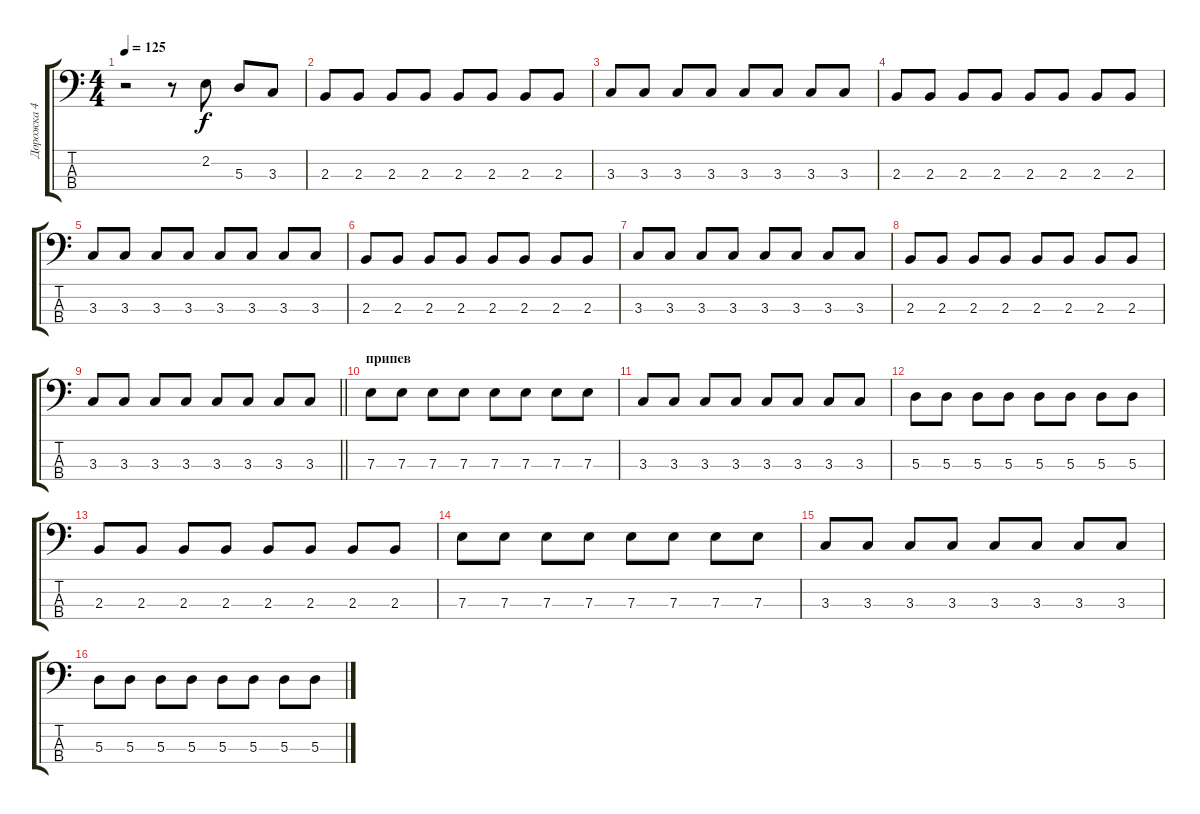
\track ("Дорожка 4" "Дорожка 4") {instrument electricbassfinger}
\staff {score tabs}
\tuning (G2 D2 A1 E1) {hide}
\ts (4 4)
\tempo 125
\clef f4
\ks c
r.2{dy f} r.8 2.2.8 5.3.8 3.3.8 |
2.3.8 2.3.8 2.3.8 2.3.8 2.3.8 2.3.8 2.3.8 2.3.8 |
3.3.8 3.3.8 3.3.8 3.3.8 3.3.8 3.3.8 3.3.8 3.3.8 |
2.3.8 2.3.8 2.3.8 2.3.8 2.3.8 2.3.8 2.3.8 2.3.8 |
3.3.8 3.3.8 3.3.8 3.3.8 3.3.8 3.3.8 3.3.8 3.3.8 |
2.3.8 2.3.8 2.3.8 2.3.8 2.3.8 2.3.8 2.3.8 2.3.8 |
3.3.8 3.3.8 3.3.8 3.3.8 3.3.8 3.3.8 3.3.8 3.3.8 |
2.3.8 2.3.8 2.3.8 2.3.8 2.3.8 2.3.8 2.3.8 2.3.8 |
\barLineRight lightlight
3.3.8 3.3.8 3.3.8 3.3.8 3.3.8 3.3.8 3.3.8 3.3.8 |
\section ("" "припев")
7.3.8 7.3.8 7.3.8 7.3.8 7.3.8 7.3.8 7.3.8 7.3.8 |
3.3.8 3.3.8 3.3.8 3.3.8 3.3.8 3.3.8 3.3.8 3.3.8 |
5.3.8 5.3.8 5.3.8 5.3.8 5.3.8 5.3.8 5.3.8 5.3.8 |
2.3.8 2.3.8 2.3.8 2.3.8 2.3.8 2.3.8 2.3.8 2.3.8 |
7.3.8 7.3.8 7.3.8 7.3.8 7.3.8 7.3.8 7.3.8 7.3.8 |
3.3.8 3.3.8 3.3.8 3.3.8 3.3.8 3.3.8 3.3.8 3.3.8 |
5.3.8 5.3.8 5.3.8 5.3.8 5.3.8 5.3.8 5.3.8 5.3.8
